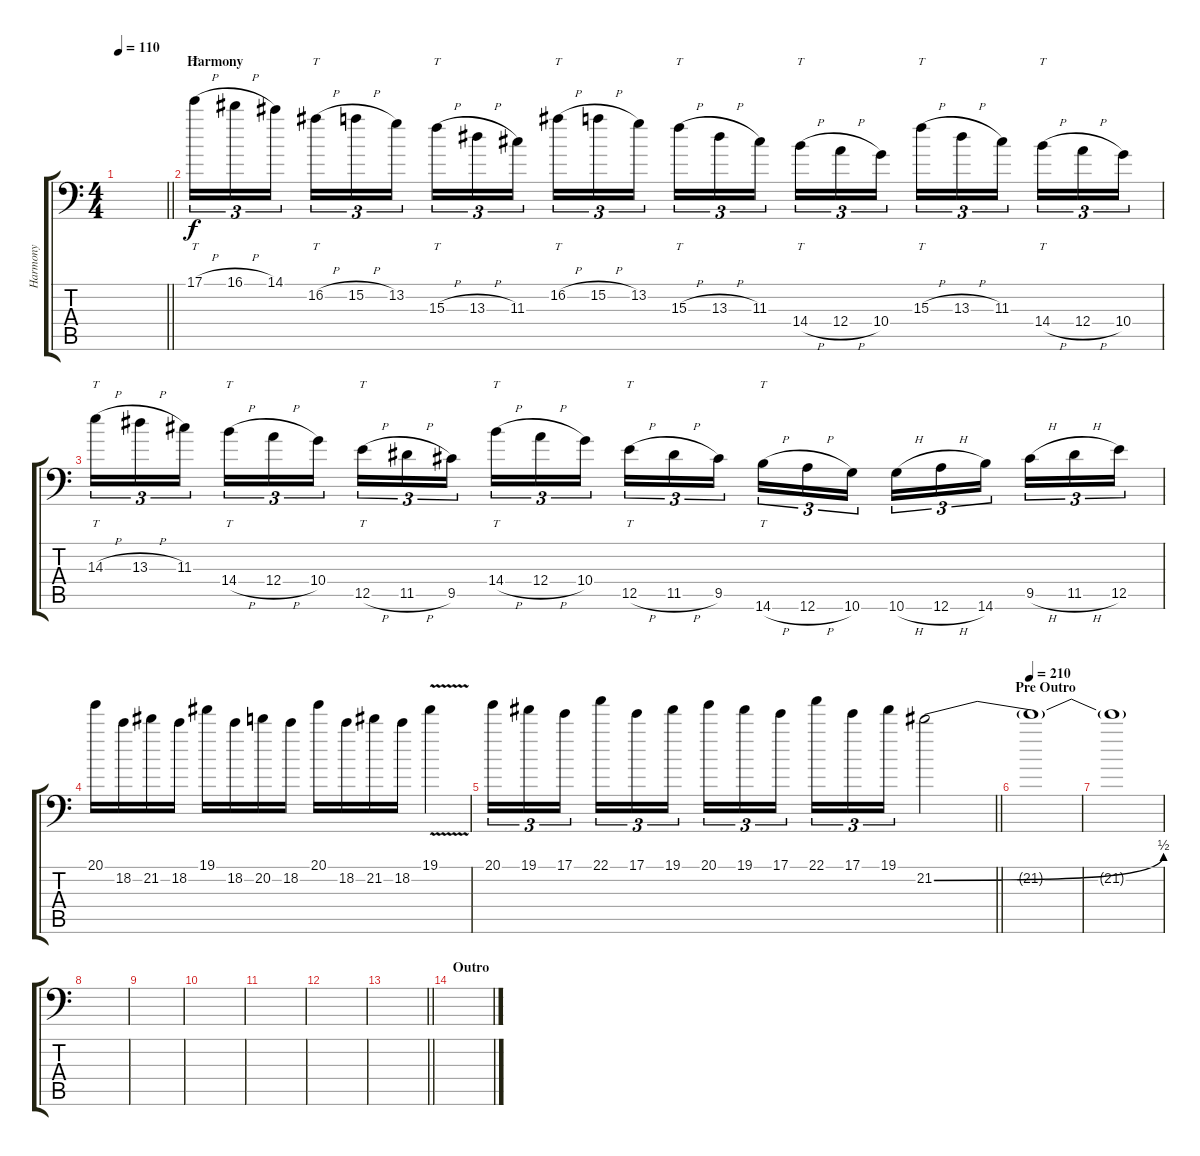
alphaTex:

\track ("Harmony" "Harmony") {instrument overdrivenguitar}
\staff {score tabs}
\tuning (B3 Gb3 D3 A2 E2 A1) {hide}
\ts (4 4)
\tempo 110
\clef f4
\barLineRight lightlight
\ks c
|
\section ("" "Harmony")
17.1{h}.16{tt tu (3 2)} 16.1{h}.16{tu (3 2)} 14.1.16{tu (3 2) beam splitsecondary} 16.2{h}.16{tt tu (3 2)} 15.2{h}.16{tu (3 2)} 13.2.16{tu (3 2)} 15.3{h}.16{tt tu (3 2)} 13.3{h}.16{tu (3 2)} 11.3.16{tu (3 2) beam splitsecondary} 16.2{h}.16{tt tu (3 2)} 15.2{h}.16{tu (3 2)} 13.2.16{tu (3 2)} 15.3{h}.16{tt tu (3 2)} 13.3{h}.16{tu (3 2)} 11.3.16{tu (3 2) beam splitsecondary} 14.4{h}.16{tt tu (3 2)} 12.4{h}.16{tu (3 2)} 10.4.16{tu (3 2)} 15.3{h}.16{tt tu (3 2)} 13.3{h}.16{tu (3 2)} 11.3.16{tu (3 2) beam splitsecondary} 14.4{h}.16{tt tu (3 2)} 12.4{h}.16{tu (3 2)} 10.4.16{tu (3 2)} |
14.3{h}.16{tt tu (3 2)} 13.3{h}.16{tu (3 2)} 11.3.16{tu (3 2) beam splitsecondary} 14.4{h}.16{tt tu (3 2)} 12.4{h}.16{tu (3 2)} 10.4.16{tu (3 2)} 12.5{h}.16{tt tu (3 2)} 11.5{h}.16{tu (3 2)} 9.5.16{tu (3 2) beam splitsecondary} 14.4{h}.16{tt tu (3 2)} 12.4{h}.16{tu (3 2)} 10.4.16{tu (3 2)} 12.5{h}.16{tt tu (3 2)} 11.5{h}.16{tu (3 2)} 9.5.16{tu (3 2) beam splitsecondary} 14.6{h}.16{tt tu (3 2)} 12.6{h}.16{tu (3 2)} 10.6.16{tu (3 2)} 10.6{h}.16{tu (3 2)} 12.6{h}.16{tu (3 2)} 14.6.16{tu (3 2) beam splitsecondary} 9.5{h}.16{tu (3 2)} 11.5{h}.16{tu (3 2)} 12.5.16{tu (3 2)} |
20.1.16 18.2.16 21.2.16 18.2.16 19.1.16 18.2.16 20.2.16 18.2.16 20.1.16 18.2.16 21.2.16 18.2.16 19.1{v}.4 |
\barLineRight lightlight
20.1.16{tu (3 2)} 19.1.16{tu (3 2)} 17.1.16{tu (3 2) beam splitsecondary} 22.1.16{tu (3 2)} 17.1.16{tu (3 2)} 19.1.16{tu (3 2)} 20.1.16{tu (3 2)} 19.1.16{tu (3 2)} 17.1.16{tu (3 2) beam splitsecondary} 22.1.16{tu (3 2)} 17.1.16{tu (3 2)} 19.1.16{tu (3 2)} 21.2{be (bend 0 0 60 2)}.2 |
\section ("" "Pre Outro")
\tempo 210
21.2{t}.1{volume 0} |
21.2{t}.1 |
|
|
|
|
|
\barLineRight lightlight
|
\section ("" "Outro")
